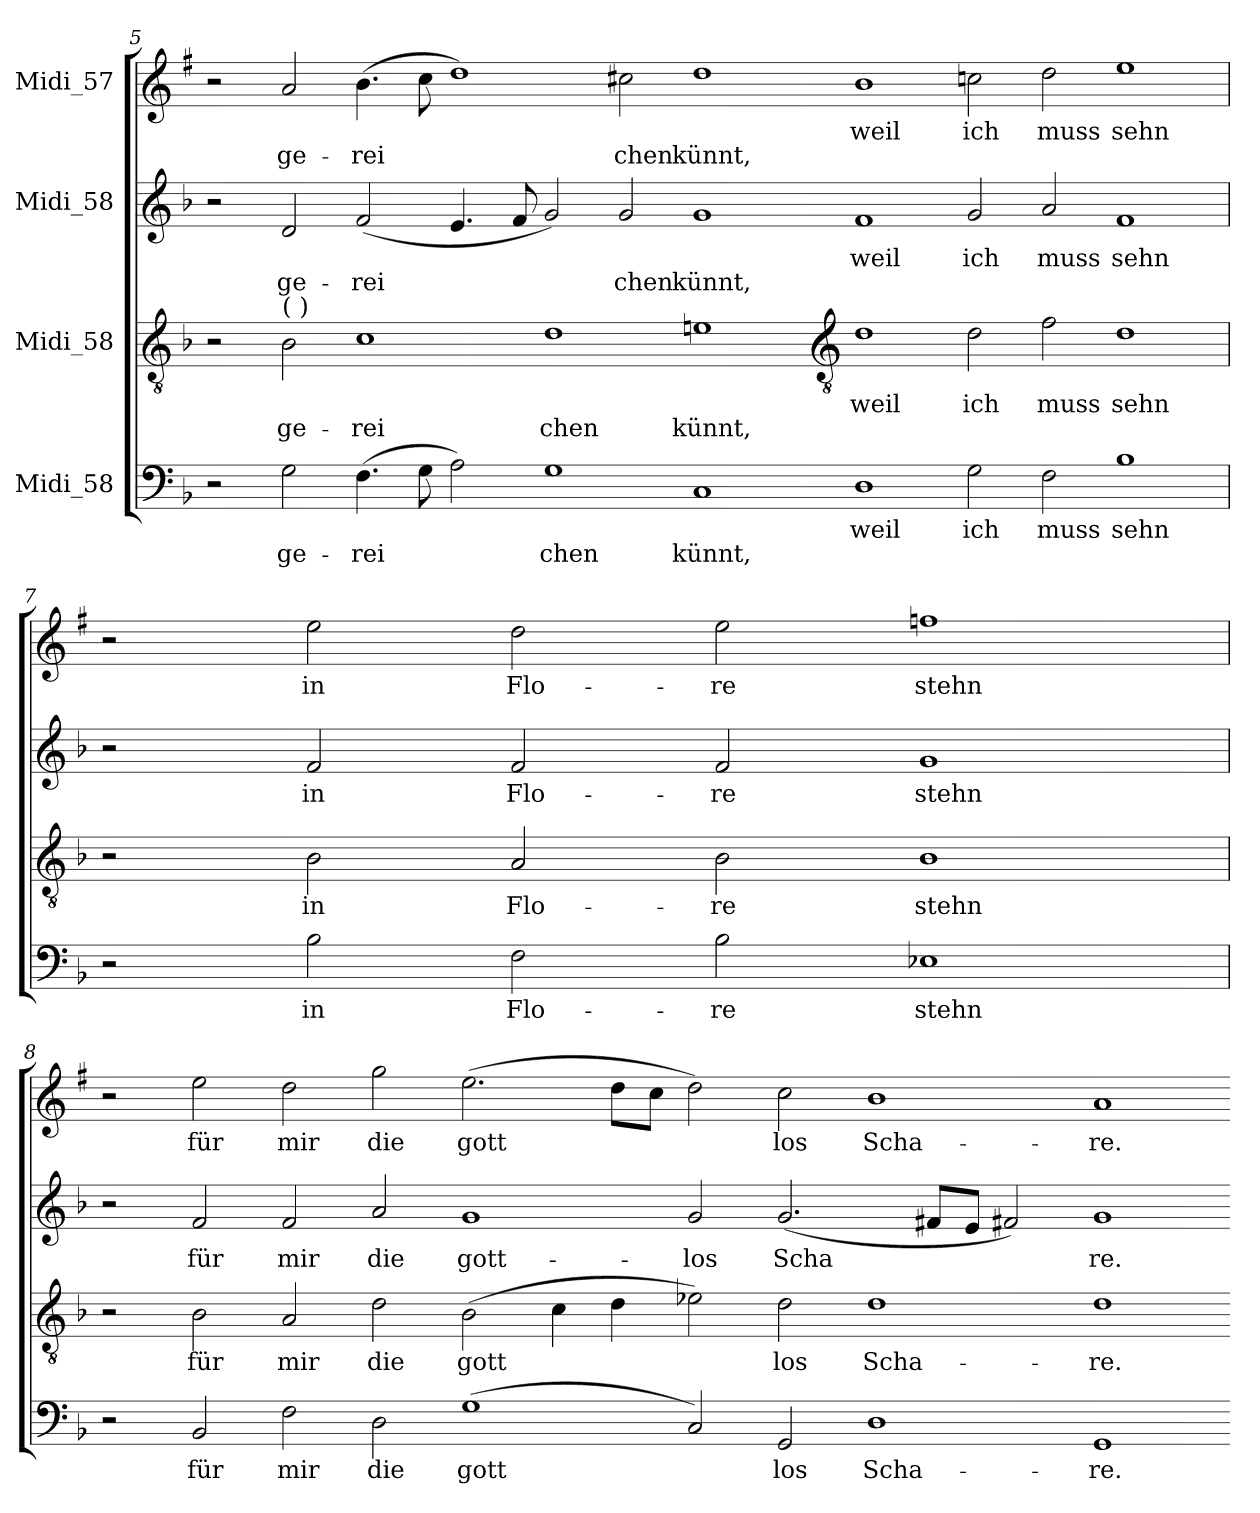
**kern	**text	**text	**kern	**text	**text	**kern	**text	**text	**kern	**text	**text
*part4	*part4	*part4	*part3	*part3	*part3	*part2	*part2	*part2	*part1	*part1	*part1
*staff4	*staff4	*staff4	*staff3	*staff3	*staff3	*staff2	*staff2	*staff2	*staff1	*staff1	*staff1
*I"Midi_58	*	*	*I"Midi_58	*	*	*I"Midi_58	*	*	*I"Midi_57	*	*
*clefF4	*	*	*clefGv2	*	*	*clefG2	*	*	*clefG2	*	*
*	*	*	*	*	*	*	*	*	*ITrd1c2	*	*
*k[b-]	*	*	*k[b-]	*	*	*k[b-]	*	*	*k[b-]	*	*
*F:	*	*	*F:	*	*	*F:	*	*	*F:	*	*
=5	=5	=5	=5	=5	=5	=5	=5	=5	=5	=5	=5
2r	.	.	2r	.	.	2r	.	.	2r	.	.
!	!	!	!LO:TX:a:t=(  )	!	!	!	!	!	!	!	!
!	!	!LO:LY:b	!	!	!LO:LY:b	!	!	!LO:LY:b	!	!	!LO:LY:b
2G	.	ge-	2B-	.	ge-	2d	.	ge-	2g	.	ge-
!	!	!LO:LY:b	!	!	!LO:LY:b	!	!	!LO:LY:b	!	!	!LO:LY:b
(>4.F	.	-rei	1c	.	-rei	(<2f	.	-rei	(>4.a	.	-rei
8G	.	.	.	.	.	.	.	.	8b-	.	.
2A)	.	.	.	.	.	4.e	.	.	1cc)	.	.
.	.	.	.	.	.	8f	.	.	.	.	.
!	!	!LO:LY:b	!	!	!LO:LY:b	!	!	!	!	!	!
1G	.	chen	1d	.	chen	2g)	.	.	.	.	.
!	!	!	!	!	!	!	!	!LO:LY:b	!	!	!LO:LY:b
.	.	.	.	.	.	2g	.	chen	2bn	.	chen
!	!	!LO:LY:b	!	!	!LO:LY:b	!	!	!LO:LY:b	!	!	!LO:LY:b
1C	.	künnt,	1en	.	künnt,	1g	.	künnt,	1cc	.	künnt,
!!LO:LB:g=z
=6-	=6-	=6-	=6-	=6-	=6-	=6-	=6-	=6-	=6-	=6-	=6-
*	*	*	*clefGv2	*	*	*	*	*	*	*	*
!	!LO:LY:b	!	!	!LO:LY:b	!	!	!LO:LY:b	!	!	!LO:LY:b	!
1D	weil	.	1d	weil	.	1f	weil	.	1a	weil	.
!	!LO:LY:b	!	!	!LO:LY:b	!	!	!LO:LY:b	!	!	!LO:LY:b	!
2G	ich	.	2d	ich	.	2g	ich	.	2b-	ich	.
!	!LO:LY:b	!	!	!LO:LY:b	!	!	!LO:LY:b	!	!	!LO:LY:b	!
2F	muss	.	2f	muss	.	2a	muss	.	2cc	muss	.
!	!LO:LY:b	!	!	!LO:LY:b	!	!	!LO:LY:b	!	!	!LO:LY:b	!
1B-	sehn	.	1d	sehn	.	1f	sehn	.	1dd	sehn	.
=7	=7	=7	=7	=7	=7	=7	=7	=7	=7	=7	=7
2r	.	.	2r	.	.	2r	.	.	2r	.	.
!	!LO:LY:b	!	!	!LO:LY:b	!	!	!LO:LY:b	!	!	!LO:LY:b	!
2B-	in	.	2B-	in	.	2f	in	.	2dd	in	.
!	!LO:LY:b	!	!	!LO:LY:b	!	!	!LO:LY:b	!	!	!LO:LY:b	!
2F	Flo-	.	2A	Flo-	.	2f	Flo-	.	2cc	Flo-	.
!	!LO:LY:b	!	!	!LO:LY:b	!	!	!LO:LY:b	!	!	!LO:LY:b	!
2B-	-re	.	2B-	-re	.	2f	-re	.	2dd	-re	.
!	!LO:LY:b	!	!	!LO:LY:b	!	!	!LO:LY:b	!	!	!LO:LY:b	!
1E-X	stehn	.	1B-	stehn	.	1g	stehn	.	1ee-X	stehn	.
=8	=8	=8	=8	=8	=8	=8	=8	=8	=8	=8	=8
2r	.	.	2r	.	.	2r	.	.	2r	.	.
!	!LO:LY:b	!	!	!LO:LY:b	!	!	!LO:LY:b	!	!	!LO:LY:b	!
2BB-	für	.	2B-	für	.	2f	für	.	2dd	für	.
!	!LO:LY:b	!	!	!LO:LY:b	!	!	!LO:LY:b	!	!	!LO:LY:b	!
2F	mir	.	2A	mir	.	2f	mir	.	2cc	mir	.
!	!LO:LY:b	!	!	!LO:LY:b	!	!	!LO:LY:b	!	!	!LO:LY:b	!
2D	die	.	2d	die	.	2a	die	.	2ff	die	.
!	!LO:LY:b	!	!	!LO:LY:b	!	!	!LO:LY:b	!	!	!LO:LY:b	!
(<1G	gott	.	(>2B-	gott	.	1g	gott-	.	(>2.dd	gott	.
.	.	.	4c	.	.	.	.	.	.	.	.
.	.	.	4d	.	.	.	.	.	8ccL	.	.
.	.	.	.	.	.	.	.	.	8b-J	.	.
!	!	!	!	!	!	!	!LO:LY:b	!	!	!	!
2C)	.	.	2e-X)	.	.	2g	-los	.	2cc)	.	.
!	!LO:LY:b	!	!	!LO:LY:b	!	!	!LO:LY:b	!	!	!LO:LY:b	!
2GG	los	.	2d	los	.	(<2.g	Scha	.	2b-	los	.
!	!LO:LY:b	!	!	!LO:LY:b	!	!	!	!	!	!LO:LY:b	!
1D	Scha-	.	1d	Scha-	.	.	.	.	1a	Scha-	.
.	.	.	.	.	.	8f#XL	.	.	.	.	.
.	.	.	.	.	.	8eJ	.	.	.	.	.
.	.	.	.	.	.	2f#X)	.	.	.	.	.
!	!LO:LY:b	!	!	!LO:LY:b	!	!	!LO:LY:b	!	!	!LO:LY:b	!
1GG	-re.	.	1d	-re.	.	1g	re.	.	1g	-re.	.
=-	=-	=-	=-	=-	=-	=-	=-	=-	=-	=-	=-
*-	*-	*-	*-	*-	*-	*-	*-	*-	*-	*-	*-
